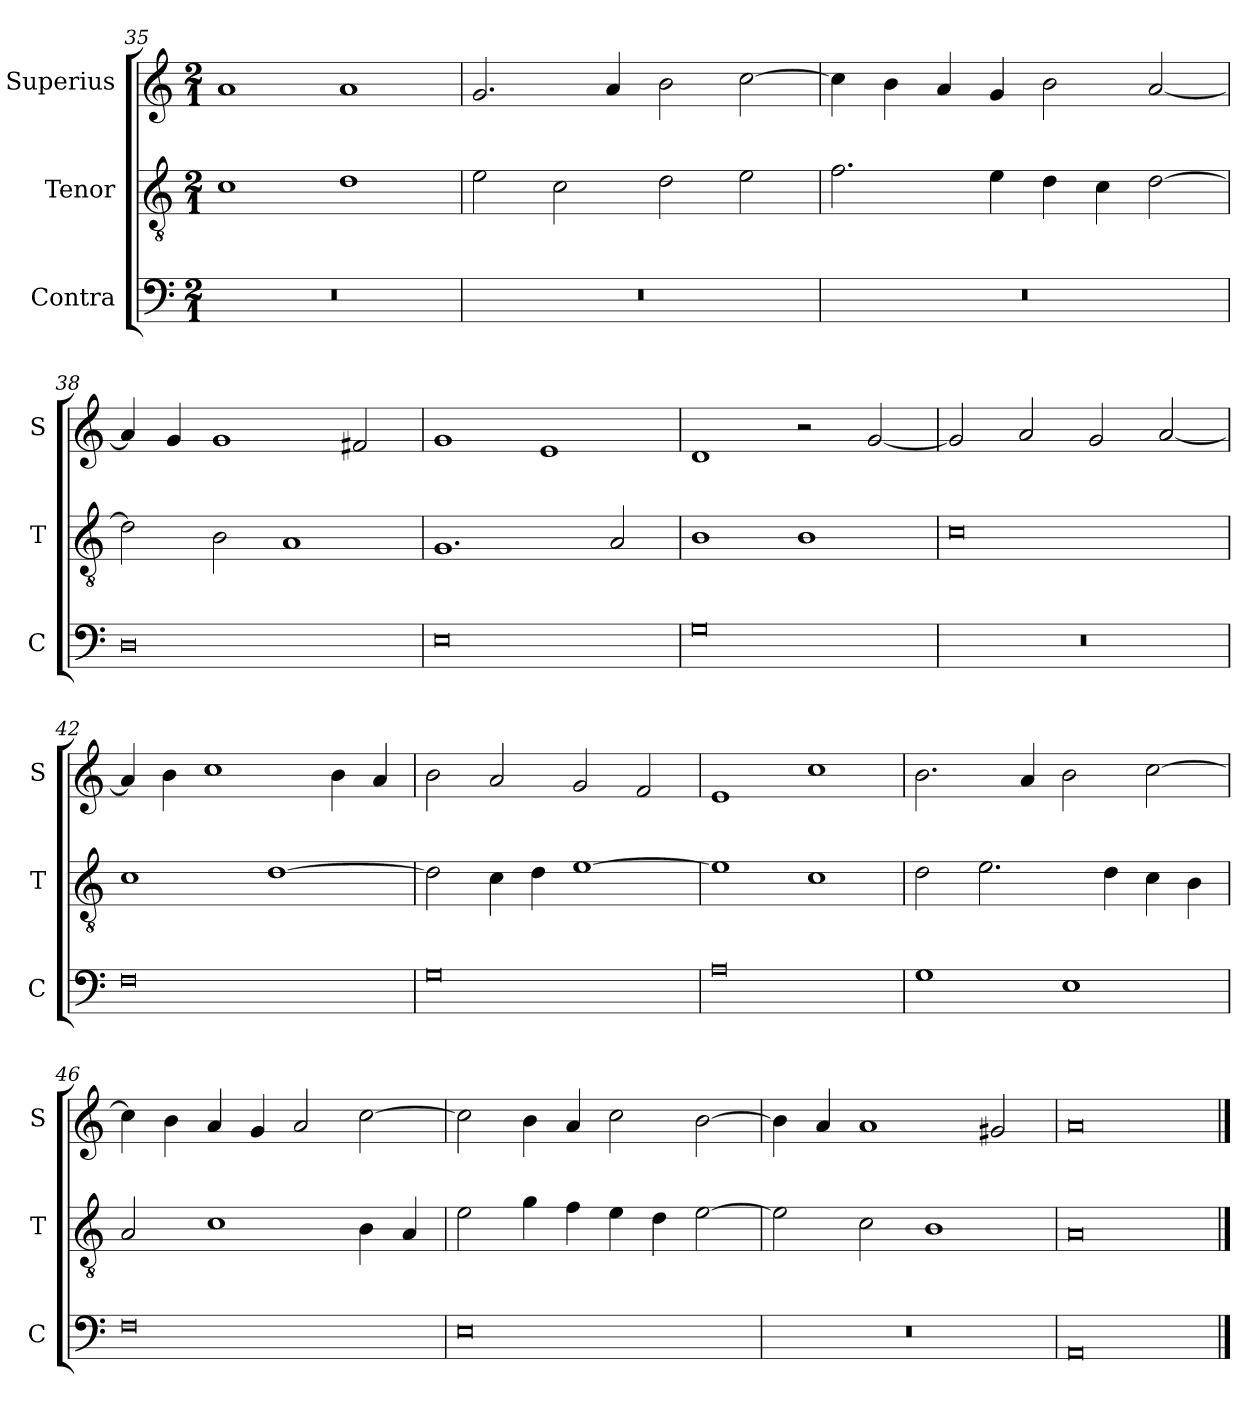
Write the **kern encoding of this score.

**kern	**kern	**kern
*part3	*part2	*part1
*staff3	*staff2	*staff1
*I"Contra	*I"Tenor	*I"Superius
*I'C	*I'T	*I'S
*clefF4	*clefGv2	*clefG2
*k[]	*k[]	*k[]
*M2/1	*M2/1	*M2/1
=35	=35	=35
0r	1c	1a
.	1d	1a
=36	=36	=36
0r	2e\	2.g/
.	2c\	.
.	.	4a/
.	2d\	2b\
.	2e\	[2cc\
=37	=37	=37
0r	2.f\	4cc\]
.	.	4b\
.	.	4a/
.	4e\	4g/
.	4d\	2b\
.	4c\	.
.	[2d\	[2a/
=38	=38	=38
0D	2d\]	4a/]
.	.	4g/
.	2B\	1g
.	1A	.
.	.	2f#X/
=39	=39	=39
0E	1.G	1g
.	.	1e
.	2A/	.
=40	=40	=40
0G	1B	1d
.	1B	2r
.	.	[2g/
=41	=41	=41
0r	0c	2g/]
.	.	2a/
.	.	2g/
.	.	[2a/
=42	=42	=42
0F	1c	4a/]
.	.	4b\
.	.	1cc
.	[1d	.
.	.	4b\
.	.	4a/
=43	=43	=43
0G	2d\]	2b\
.	4c\	2a/
.	4d\	.
.	[1e	2g/
.	.	2f/
=44	=44	=44
0A	1e]	1e
.	1c	1cc
=45	=45	=45
1G	2d\	2.b\
.	2.e\	.
.	.	4a/
1E	.	2b\
.	4d\	.
.	4c\	[2cc\
.	4B\	.
=46	=46	=46
0F	2A/	4cc\]
.	.	4b\
.	1c	4a/
.	.	4g/
.	.	2a/
.	4B\	[2cc\
.	4A/	.
=47	=47	=47
0E	2e\	2cc\]
.	4g\	4b\
.	4f\	4a/
.	4e\	2cc\
.	4d\	.
.	[2e\	[2b\
=48	=48	=48
0r	2e\]	4b\]
.	.	4a/
.	2c\	1a
.	1B	.
.	.	2g#X/
=49	=49	=49
0AA	0A	0a
==	==	==
*-	*-	*-
